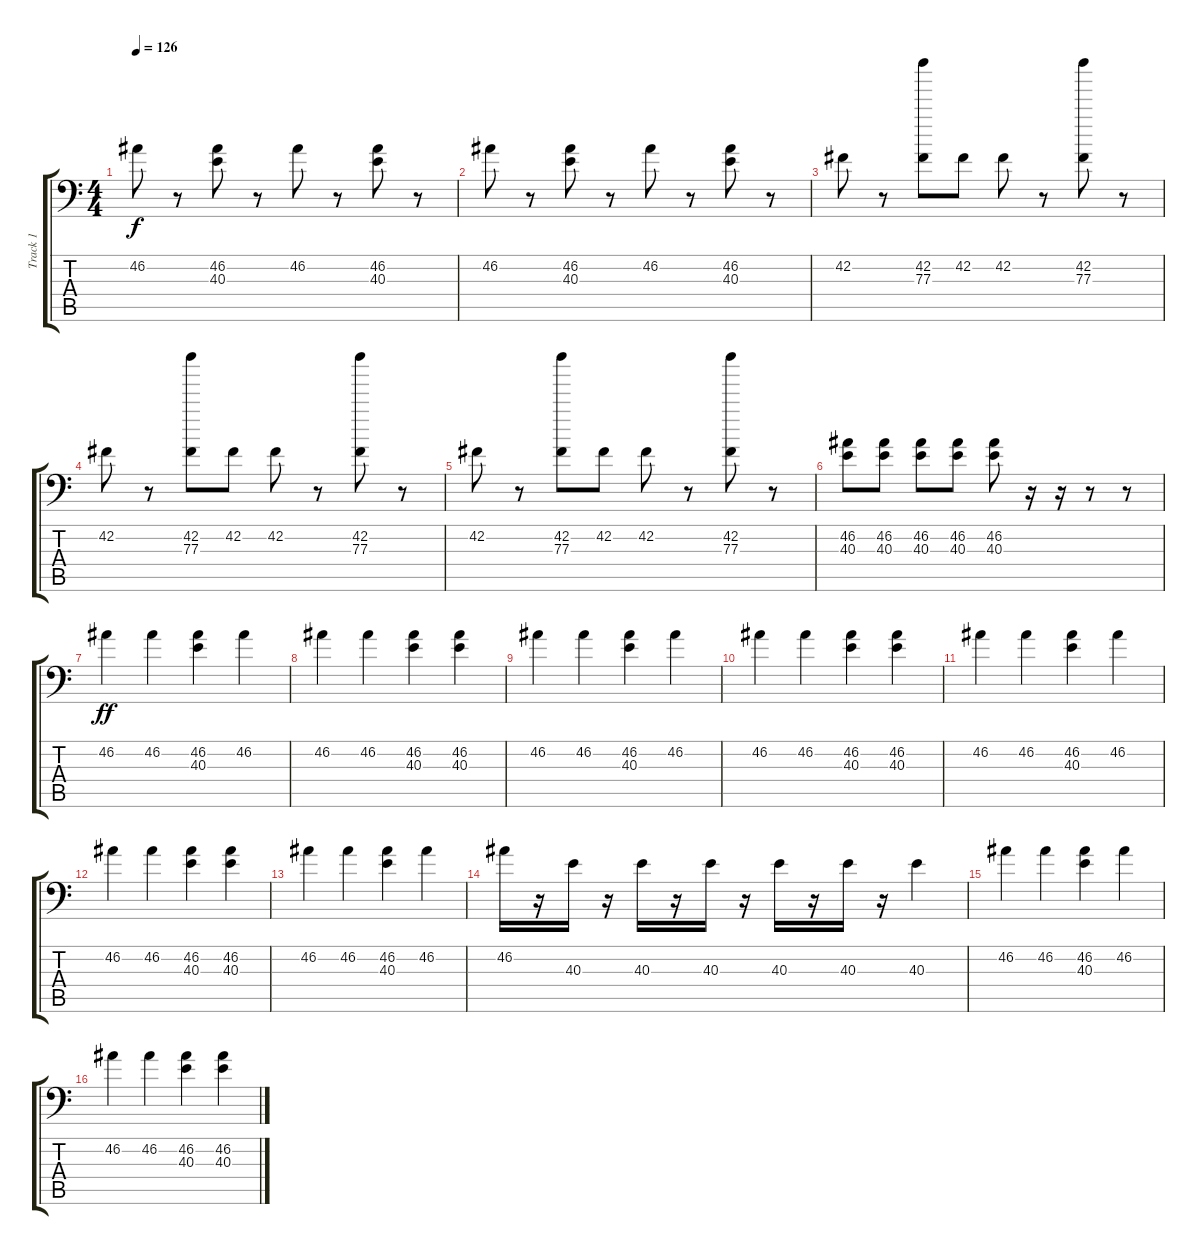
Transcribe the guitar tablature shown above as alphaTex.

\track ("Track 1" "Track 1") {instrument acousticgrandpiano}
\staff {score tabs}
\tuning (C-1 C-1 C-1 C-1 C-1 C-1) {hide}
\ts (4 4)
\tempo 126
\clef f4
\ks c
46.2.8{dy f} r.8 (46.2 40.3).8 r.8 46.2.8 r.8 (46.2 40.3).8 r.8 |
46.2.8 r.8 (46.2 40.3).8 r.8 46.2.8 r.8 (46.2 40.3).8 r.8 |
42.2.8 r.8 (42.2 77.3).8 42.2.8 42.2.8 r.8 (42.2 77.3).8 r.8 |
42.2.8 r.8 (42.2 77.3).8 42.2.8 42.2.8 r.8 (42.2 77.3).8 r.8 |
42.2.8 r.8 (42.2 77.3).8 42.2.8 42.2.8 r.8 (42.2 77.3).8 r.8 |
(46.2 40.3).8 (46.2 40.3).8 (46.2 40.3).8 (46.2 40.3).8 (46.2 40.3).8 r.16 r.16 r.8 r.8 |
46.2.4{dy ff} 46.2.4 (46.2 40.3).4 46.2.4 |
46.2.4 46.2.4 (46.2 40.3).4 (46.2 40.3).4 |
46.2.4 46.2.4 (46.2 40.3).4 46.2.4 |
46.2.4 46.2.4 (46.2 40.3).4 (46.2 40.3).4 |
46.2.4 46.2.4 (46.2 40.3).4 46.2.4 |
46.2.4 46.2.4 (46.2 40.3).4 (46.2 40.3).4 |
46.2.4 46.2.4 (46.2 40.3).4 46.2.4 |
46.2.16 r.16 40.3.16 r.16 40.3.16 r.16 40.3.16 r.16 40.3.16 r.16 40.3.16 r.16 40.3.4 |
46.2.4 46.2.4 (46.2 40.3).4 46.2.4 |
46.2.4 46.2.4 (46.2 40.3).4 (46.2 40.3).4
